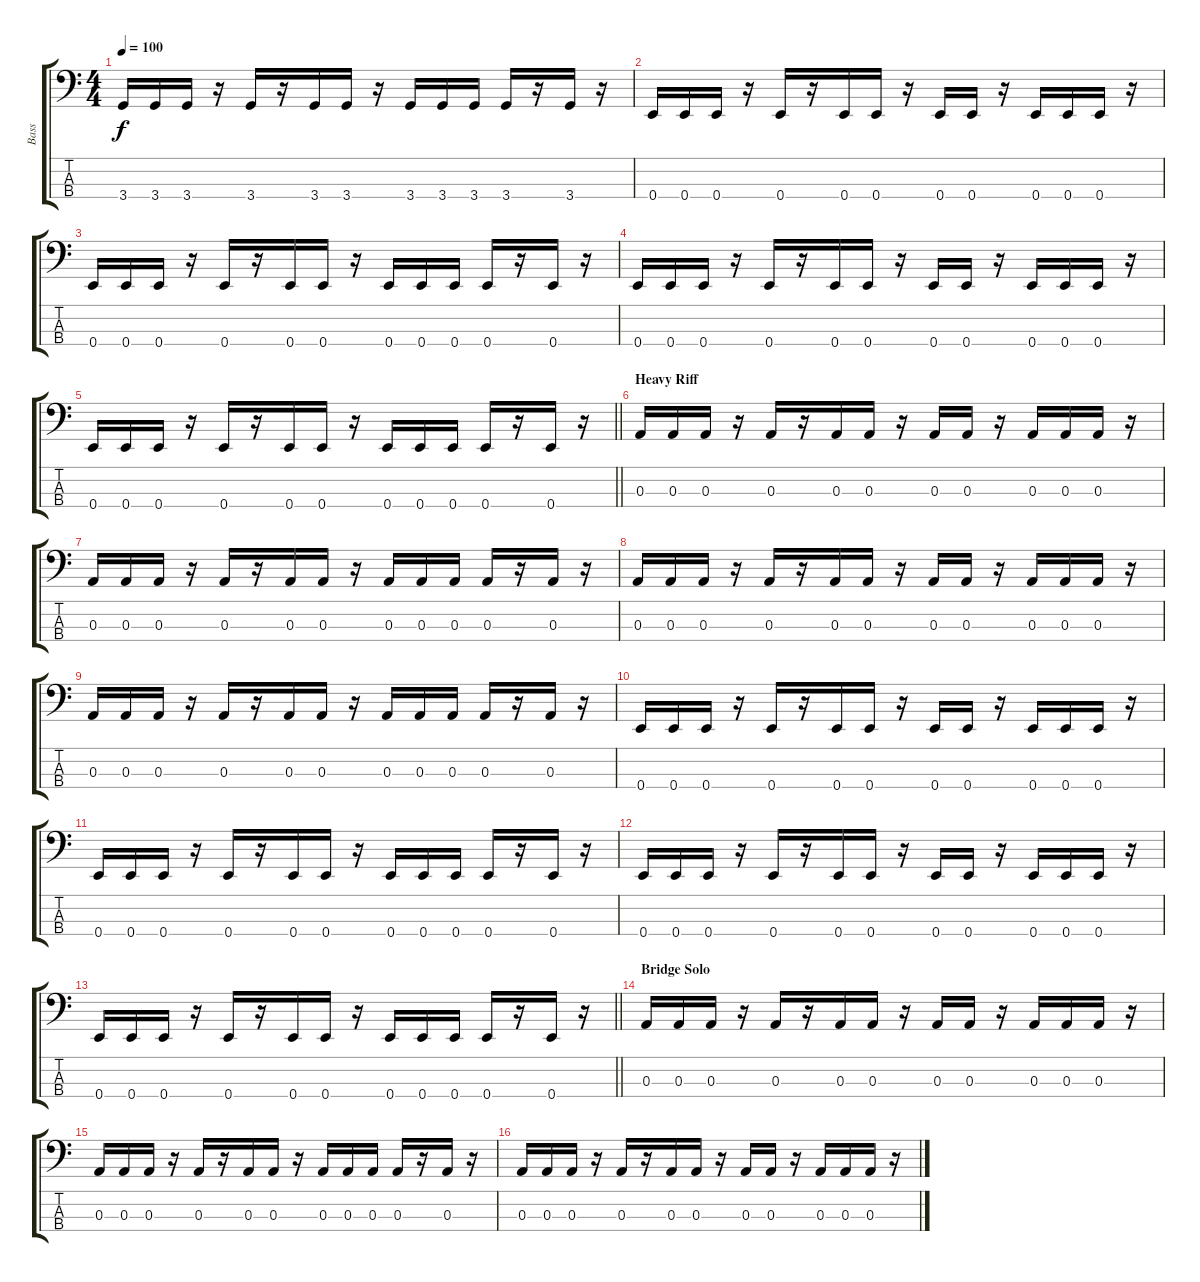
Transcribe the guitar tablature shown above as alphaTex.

\track ("Bass" "Bass") {instrument electricbassfinger}
\staff {score tabs}
\tuning (G2 D2 A1 E1) {hide}
\ts (4 4)
\tempo 100
\clef f4
\ks c
3.4.16{dy f} 3.4.16 3.4.16 r.16 3.4.16 r.16 3.4.16 3.4.16 r.16 3.4.16 3.4.16 3.4.16 3.4.16 r.16 3.4.16 r.16 |
0.4.16 0.4.16 0.4.16 r.16 0.4.16 r.16 0.4.16 0.4.16 r.16 0.4.16 0.4.16 r.16 0.4.16 0.4.16 0.4.16 r.16 |
0.4.16 0.4.16 0.4.16 r.16 0.4.16 r.16 0.4.16 0.4.16 r.16 0.4.16 0.4.16 0.4.16 0.4.16 r.16 0.4.16 r.16 |
0.4.16 0.4.16 0.4.16 r.16 0.4.16 r.16 0.4.16 0.4.16 r.16 0.4.16 0.4.16 r.16 0.4.16 0.4.16 0.4.16 r.16 |
\barLineRight lightlight
0.4.16 0.4.16 0.4.16 r.16 0.4.16 r.16 0.4.16 0.4.16 r.16 0.4.16 0.4.16 0.4.16 0.4.16 r.16 0.4.16 r.16 |
\section ("" "Heavy Riff")
0.3.16 0.3.16 0.3.16 r.16 0.3.16 r.16 0.3.16 0.3.16 r.16 0.3.16 0.3.16 r.16 0.3.16 0.3.16 0.3.16 r.16 |
0.3.16 0.3.16 0.3.16 r.16 0.3.16 r.16 0.3.16 0.3.16 r.16 0.3.16 0.3.16 0.3.16 0.3.16 r.16 0.3.16 r.16 |
0.3.16 0.3.16 0.3.16 r.16 0.3.16 r.16 0.3.16 0.3.16 r.16 0.3.16 0.3.16 r.16 0.3.16 0.3.16 0.3.16 r.16 |
0.3.16 0.3.16 0.3.16 r.16 0.3.16 r.16 0.3.16 0.3.16 r.16 0.3.16 0.3.16 0.3.16 0.3.16 r.16 0.3.16 r.16 |
0.4.16 0.4.16 0.4.16 r.16 0.4.16 r.16 0.4.16 0.4.16 r.16 0.4.16 0.4.16 r.16 0.4.16 0.4.16 0.4.16 r.16 |
0.4.16 0.4.16 0.4.16 r.16 0.4.16 r.16 0.4.16 0.4.16 r.16 0.4.16 0.4.16 0.4.16 0.4.16 r.16 0.4.16 r.16 |
0.4.16 0.4.16 0.4.16 r.16 0.4.16 r.16 0.4.16 0.4.16 r.16 0.4.16 0.4.16 r.16 0.4.16 0.4.16 0.4.16 r.16 |
\barLineRight lightlight
0.4.16 0.4.16 0.4.16 r.16 0.4.16 r.16 0.4.16 0.4.16 r.16 0.4.16 0.4.16 0.4.16 0.4.16 r.16 0.4.16 r.16 |
\section ("" "Bridge Solo")
0.3.16 0.3.16 0.3.16 r.16 0.3.16 r.16 0.3.16 0.3.16 r.16 0.3.16 0.3.16 r.16 0.3.16 0.3.16 0.3.16 r.16 |
0.3.16 0.3.16 0.3.16 r.16 0.3.16 r.16 0.3.16 0.3.16 r.16 0.3.16 0.3.16 0.3.16 0.3.16 r.16 0.3.16 r.16 |
0.3.16 0.3.16 0.3.16 r.16 0.3.16 r.16 0.3.16 0.3.16 r.16 0.3.16 0.3.16 r.16 0.3.16 0.3.16 0.3.16 r.16
